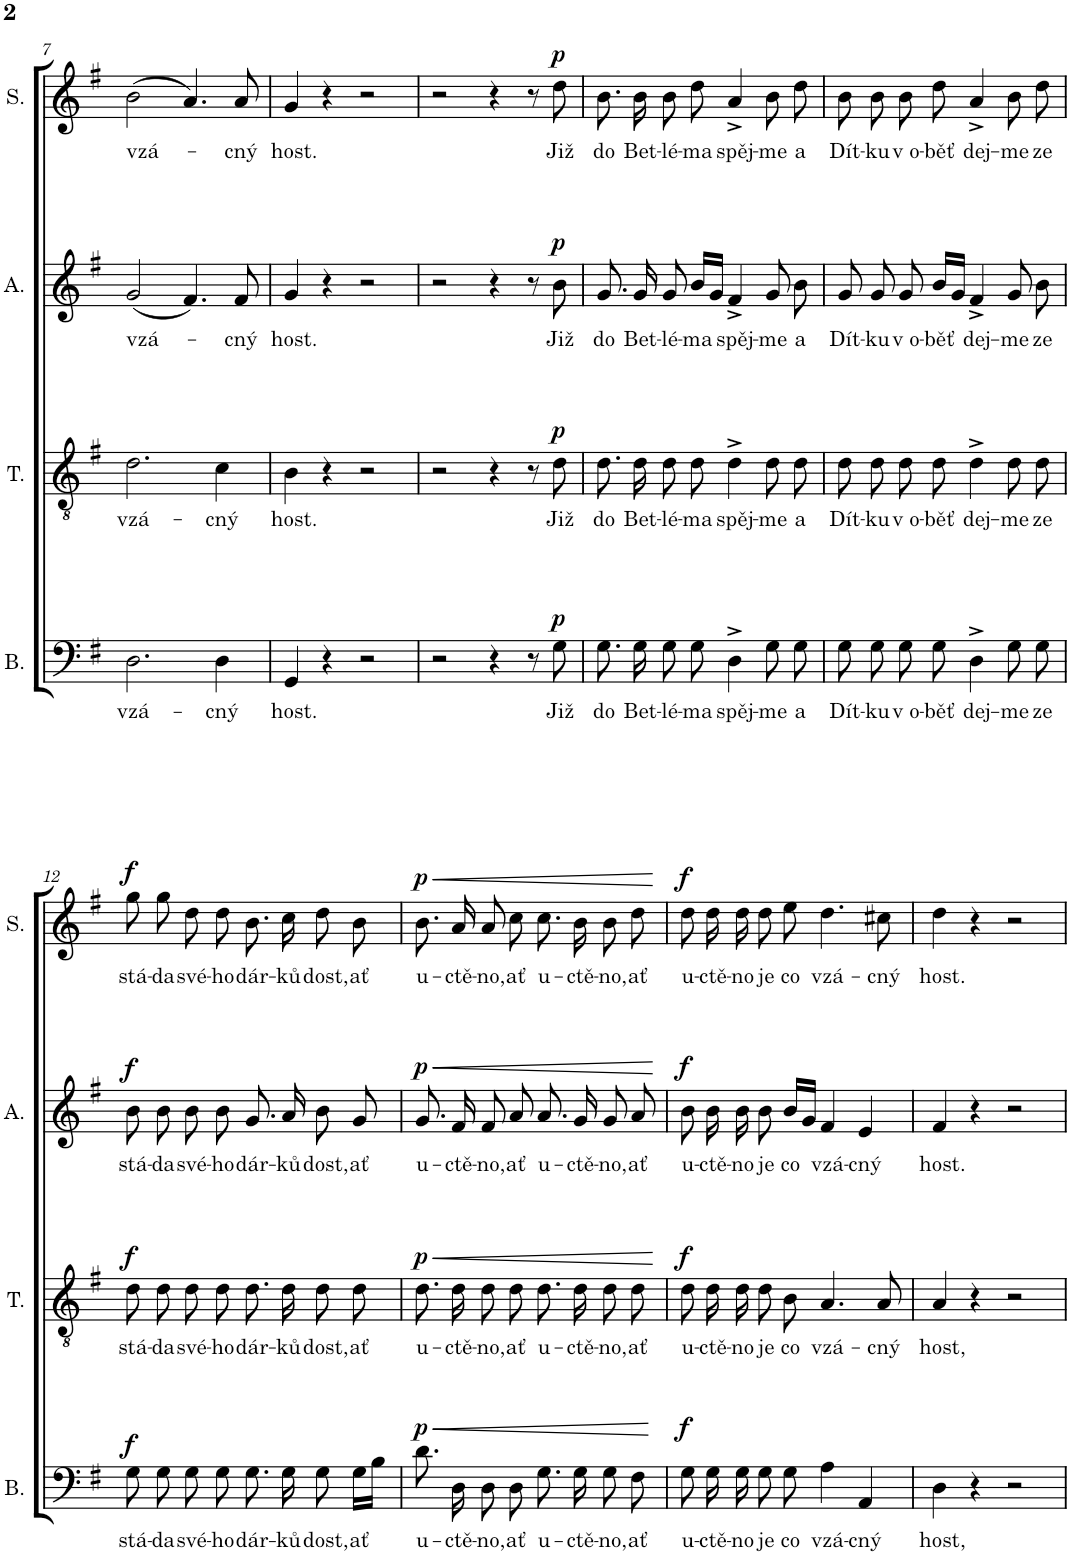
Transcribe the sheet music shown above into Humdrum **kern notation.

**kern	**text	**dynam	**kern	**text	**dynam	**kern	**text	**dynam	**kern	**text	**dynam
*part4	*part4	*part4	*part3	*part3	*part3	*part2	*part2	*part2	*part1	*part1	*part1
*staff4	*staff4	*staff4	*staff3	*staff3	*staff3	*staff2	*staff2	*staff2	*staff1	*staff1	*staff1
*I"Bas	*	*	*I"Tenor	*	*	*I"Alt	*	*	*I"Soprán	*	*
*I'B.	*	*	*I'T.	*	*	*I'A.	*	*	*I'S.	*	*
!!LO:PB:g=z
*clefF4	*	*	*clefGv2	*	*	*clefG2	*	*	*clefG2	*	*
*k[f#]	*	*	*k[f#]	*	*	*k[f#]	*	*	*k[f#]	*	*
*M4/4	*	*	*M4/4	*	*	*M4/4	*	*	*M4/4	*	*
*met(c)	*	*	*met(c)	*	*	*met(c)	*	*	*met(c)	*	*
=7	=7	=7	=7	=7	=7	=7	=7	=7	=7	=7	=7
!	!LO:LY:b	!	!	!LO:LY:b	!	!	!LO:LY:b	!	!	!LO:LY:b	!
2.D\	vzá-	.	2.d\	vzá-	.	(2g/	vzá-	.	(2b\	vzá-	.
.	.	.	.	.	.	4.f#/)	.	.	4.a/)	.	.
!	!LO:LY:b	!	!	!LO:LY:b	!	!	!	!	!	!	!
4D\	-cný	.	4c\	-cný	.	.	.	.	.	.	.
!	!	!	!	!	!	!	!LO:LY:b	!	!	!LO:LY:b	!
.	.	.	.	.	.	8f#/	-cný	.	8a/	-cný	.
=8	=8	=8	=8	=8	=8	=8	=8	=8	=8	=8	=8
!	!LO:LY:b	!	!	!LO:LY:b	!	!	!LO:LY:b	!	!	!LO:LY:b	!
4GG/	host.	.	4B\	host.	.	4g/	host.	.	4g/	host.	.
4r	.	.	4r	.	.	4r	.	.	4r	.	.
2r	.	.	2r	.	.	2r	.	.	2r	.	.
=9	=9	=9	=9	=9	=9	=9	=9	=9	=9	=9	=9
2r	.	.	2r	.	.	2r	.	.	2r	.	.
4r	.	.	4r	.	.	4r	.	.	4r	.	.
8r	.	.	8r	.	.	8r	.	.	8r	.	.
!	!LO:LY:b	!LO:DY:a	!	!LO:LY:b	!LO:DY:a	!	!LO:LY:b	!LO:DY:a	!	!LO:LY:b	!LO:DY:a
8G\	Již	p	8d\	Již	p	8b\	Již	p	8dd\	Již	p
=10	=10	=10	=10	=10	=10	=10	=10	=10	=10	=10	=10
!	!LO:LY:b	!	!	!LO:LY:b	!	!	!LO:LY:b	!	!	!LO:LY:b	!
8.G\	do	.	8.d\L	do	.	8.g/	do	.	8.b\L	do	.
!	!LO:LY:b	!	!	!LO:LY:b	!	!	!LO:LY:b	!	!	!LO:LY:b	!
16G\	Bet-	.	16d\Jk	Bet-	.	16g/	Bet-	.	16b\Jk	Bet-	.
!	!LO:LY:b	!	!	!LO:LY:b	!	!	!LO:LY:b	!	!	!LO:LY:b	!
8G\	-lé-	.	8d\L	-lé-	.	8g/	-lé-	.	8b\L	-lé-	.
!	!LO:LY:b	!	!	!LO:LY:b	!	!	!LO:LY:b	!	!	!LO:LY:b	!
8G\	-ma	.	8d\J	-ma	.	16b/LL	-ma	.	8dd\J	-ma	.
.	.	.	.	.	.	16g/JJ	.	.	.	.	.
!	!LO:LY:b	!	!	!LO:LY:b	!	!	!LO:LY:b	!	!	!LO:LY:b	!
4D^\	spěj-	.	4d^\	spěj-	.	4f#^/	spěj-	.	4a^</	spěj-	.
!	!LO:LY:b	!	!	!LO:LY:b	!	!	!LO:LY:b	!	!	!LO:LY:b	!
8G\	-me	.	8d\L	-me	.	8g/	-me	.	8b\L	-me	.
!	!LO:LY:b	!	!	!LO:LY:b	!	!	!LO:LY:b	!	!	!LO:LY:b	!
8G\	a	.	8d\J	a	.	8b\	a	.	8dd\J	a	.
=11	=11	=11	=11	=11	=11	=11	=11	=11	=11	=11	=11
!	!LO:LY:b	!	!	!LO:LY:b	!	!	!LO:LY:b	!	!	!LO:LY:b	!
8G\	Dít-	.	8d\L	Dít-	.	8g/	Dít-	.	8b\L	Dít-	.
!	!LO:LY:b	!	!	!LO:LY:b	!	!	!LO:LY:b	!	!	!LO:LY:b	!
8G\	-ku	.	8d\J	-ku	.	8g/	-ku	.	8b\J	-ku	.
!	!LO:LY:b	!	!	!LO:LY:b	!	!	!LO:LY:b	!	!	!LO:LY:b	!
8G\	v o-	.	8d\L	v o-	.	8g/	v o-	.	8b\L	v o-	.
!	!LO:LY:b	!	!	!LO:LY:b	!	!	!LO:LY:b	!	!	!LO:LY:b	!
8G\	-běť	.	8d\J	-běť	.	16b/LL	-běť	.	8dd\J	-běť	.
.	.	.	.	.	.	16g/JJ	.	.	.	.	.
!	!LO:LY:b	!	!	!LO:LY:b	!	!	!LO:LY:b	!	!	!LO:LY:b	!
4D^\	dej-	.	4d^\	dej-	.	4f#^/	dej-	.	4a^</	dej-	.
!	!LO:LY:b	!	!	!LO:LY:b	!	!	!LO:LY:b	!	!	!LO:LY:b	!
8G\	-me	.	8d\L	-me	.	8g/	-me	.	8b\L	-me	.
!	!LO:LY:b	!	!	!LO:LY:b	!	!	!LO:LY:b	!	!	!LO:LY:b	!
8G\	ze	.	8d\J	ze	.	8b\	ze	.	8dd\J	ze	.
!!LO:LB:g=z
=12	=12	=12	=12	=12	=12	=12	=12	=12	=12	=12	=12
!	!LO:LY:b	!LO:DY:a	!	!LO:LY:b	!LO:DY:a	!	!LO:LY:b	!LO:DY:a	!	!LO:LY:b	!LO:DY:a
8G\	stá-	f	8d\L	stá-	f	8b\	stá-	f	8gg\L	stá-	f
!	!LO:LY:b	!	!	!LO:LY:b	!	!	!LO:LY:b	!	!	!LO:LY:b	!
8G\	-da	.	8d\J	-da	.	8b\	-da	.	8gg\J	-da	.
!	!LO:LY:b	!	!	!LO:LY:b	!	!	!LO:LY:b	!	!	!LO:LY:b	!
8G\	své-	.	8d\L	své-	.	8b\	své-	.	8dd\L	své-	.
!	!LO:LY:b	!	!	!LO:LY:b	!	!	!LO:LY:b	!	!	!LO:LY:b	!
8G\	-ho	.	8d\J	-ho	.	8b\	-ho	.	8dd\J	-ho	.
!	!LO:LY:b	!	!	!LO:LY:b	!	!	!LO:LY:b	!	!	!LO:LY:b	!
8.G\	dár-	.	8.d\L	dár-	.	8.g/	dár-	.	8.b\L	dár-	.
!	!LO:LY:b	!	!	!LO:LY:b	!	!	!LO:LY:b	!	!	!LO:LY:b	!
16G\	-ků	.	16d\Jk	-ků	.	16a/	-ků	.	16cc\Jk	-ků	.
!	!LO:LY:b	!	!	!LO:LY:b	!	!	!LO:LY:b	!	!	!LO:LY:b	!
8G\	dost,	.	8d\L	dost,	.	8b\	dost,	.	8dd\L	dost,	.
!	!LO:LY:b	!	!	!LO:LY:b	!	!	!LO:LY:b	!	!	!LO:LY:b	!
16G\LL	ať	.	8d\J	ať	.	8g/	ať	.	8b\J	ať	.
16B\JJ	.	.	.	.	.	.	.	.	.	.	.
=13	=13	=13	=13	=13	=13	=13	=13	=13	=13	=13	=13
!	!LO:LY:b	!LO:HP:b	!	!LO:LY:b	!LO:HP:b	!	!LO:LY:b	!LO:HP:b	!	!LO:LY:b	!LO:HP:b
!	!	!LO:DY:n=1:a	!	!	!LO:DY:n=1:a	!	!	!LO:DY:n=1:a	!	!	!LO:DY:n=1:a
8.d\	u-	< p	8.d\L	u-	< p	8.g/	u-	< p	8.b/L	u-	< p
!	!LO:LY:b	!	!	!LO:LY:b	!	!	!LO:LY:b	!	!	!LO:LY:b	!
16D\	-ctě-	.	16d\Jk	-ctě-	.	16f#/	-ctě-	.	16a/Jk	-ctě-	.
!	!LO:LY:b	!	!	!LO:LY:b	!	!	!LO:LY:b	!	!	!LO:LY:b	!
8D\	-no,	.	8d\L	-no,	.	8f#/	-no,	.	8a\L	-no,	.
!	!LO:LY:b	!	!	!LO:LY:b	!	!	!LO:LY:b	!	!	!LO:LY:b	!
8D\	ať	.	8d\J	ať	.	8a/	ať	.	8cc\J	ať	.
!	!LO:LY:b	!	!	!LO:LY:b	!	!	!LO:LY:b	!	!	!LO:LY:b	!
8.G\	u-	.	8.d\L	u-	.	8.a/	u-	.	8.cc\L	u-	.
!	!LO:LY:b	!	!	!LO:LY:b	!	!	!LO:LY:b	!	!	!LO:LY:b	!
16G\	-ctě-	.	16d\Jk	-ctě-	.	16g/	-ctě-	.	16b\Jk	-ctě-	.
!	!LO:LY:b	!	!	!LO:LY:b	!	!	!LO:LY:b	!	!	!LO:LY:b	!
8G\	-no,	.	8d\L	-no,	.	8g/	-no,	.	8b\L	-no,	.
!	!LO:LY:b	!	!	!LO:LY:b	!	!	!LO:LY:b	!	!	!LO:LY:b	!
8F#\	ať	.	8d\J	ať	.	8a/	ať	.	8dd\J	ať	.
.	.	[	.	.	[	.	.	[	.	.	[
=14	=14	=14	=14	=14	=14	=14	=14	=14	=14	=14	=14
!	!LO:LY:b	!LO:DY:a	!	!LO:LY:b	!LO:DY:a	!	!LO:LY:b	!LO:DY:a	!	!LO:LY:b	!LO:DY:a
8G\	u-	f	8d\L	u-	f	8b\	u-	f	8dd\L	u-	f
!	!LO:LY:b	!	!	!LO:LY:b	!	!	!LO:LY:b	!	!	!LO:LY:b	!
16G\	-ctě-	.	16d\L	-ctě-	.	16b\	-ctě-	.	16dd\L	-ctě-	.
!	!LO:LY:b	!	!	!LO:LY:b	!	!	!LO:LY:b	!	!	!LO:LY:b	!
16G\	-no	.	16d\JJ	-no	.	16b\	-no	.	16dd\JJ	-no	.
!	!LO:LY:b	!	!	!LO:LY:b	!	!	!LO:LY:b	!	!	!LO:LY:b	!
8G\	je	.	8d\L	je	.	8b\	je	.	8dd\L	je	.
!	!LO:LY:b	!	!	!LO:LY:b	!	!	!LO:LY:b	!	!	!LO:LY:b	!
8G\	co	.	8B\J	co	.	16b/LL	co	.	8ee\J	co	.
.	.	.	.	.	.	16g/JJ	.	.	.	.	.
!	!LO:LY:b	!	!	!LO:LY:b	!	!	!LO:LY:b	!	!	!LO:LY:b	!
4A\	vzá-	.	4.A/	vzá-	.	4f#/	vzá-	.	4.dd\	vzá-	.
!	!LO:LY:b	!	!	!	!	!	!LO:LY:b	!	!	!	!
4AA/	-cný	.	.	.	.	4e/	-cný	.	.	.	.
!	!	!	!	!LO:LY:b	!	!	!	!	!	!LO:LY:b	!
.	.	.	8A/	-cný	.	.	.	.	8cc#X\	-cný	.
=15	=15	=15	=15	=15	=15	=15	=15	=15	=15	=15	=15
!	!LO:LY:b	!	!	!LO:LY:b	!	!	!LO:LY:b	!	!	!LO:LY:b	!
4D\	host,	.	4A/	host,	.	4f#/	host.	.	4dd\	host.	.
4r	.	.	4r	.	.	4r	.	.	4r	.	.
2r	.	.	2r	.	.	2r	.	.	2r	.	.
=	=	=	=	=	=	=	=	=	=	=	=
*-	*-	*-	*-	*-	*-	*-	*-	*-	*-	*-	*-
